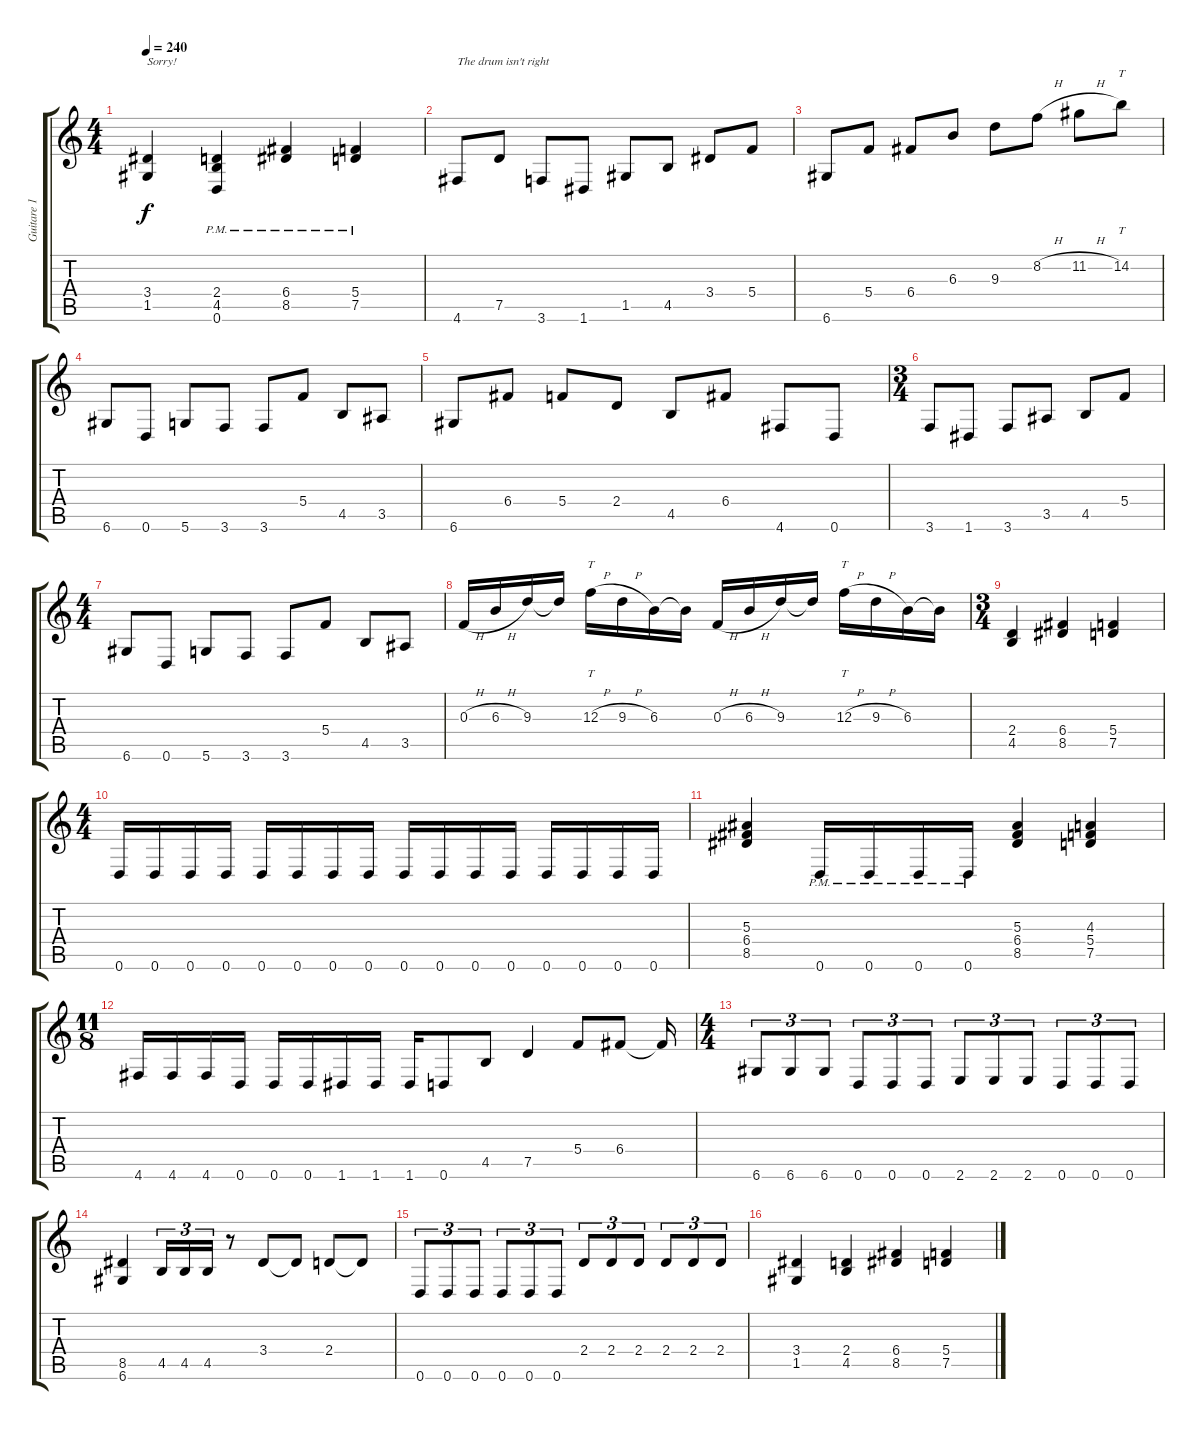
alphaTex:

\track ("Guitare 1" "Guitare 1") {instrument distortionguitar}
\staff {score tabs}
\tuning (D4 A3 F3 C3 G2 D2) {hide}
\ts (4 4)
\tempo 240
\clef g2
\ks c
(3.4 1.5).4{txt "Sorry!" dy f instrument distortionguitar} (2.4{pm} 4.5{pm} 0.6{pm}).4 (6.4{pm} 8.5{pm}).4 (5.4{pm} 7.5{pm}).4 |
4.6.8{txt "The drum isn't right"} 7.5.8 3.6.8 1.6.8 1.5.8 4.5.8 3.4.8 5.4.8 |
6.6.8 5.4.8 6.4.8 6.3.8 9.3.8 8.2{h}.8 11.2{h}.8 14.2.8{tt} |
6.6.8 0.6.8 5.6.8 3.6.8 3.6.8 5.4.8 4.5.8 3.5.8 |
6.6.8 6.4.8 5.4.8 2.4.8 4.5.8 6.4.8 4.6.8 0.6.8 |
\ts (3 4)
3.6.8 1.6.8 3.6.8 3.5.8 4.5.8 5.4.8 |
\ts (4 4)
6.6.8 0.6.8 5.6.8 3.6.8 3.6.8 5.4.8 4.5.8 3.5.8 |
0.3{h}.16 6.3{h}.16 9.3.16 9.3{t}.16 12.3{h}.16{tt} 9.3{h}.16 6.3.16 6.3{t}.16 0.3{h}.16 6.3{h}.16 9.3.16 9.3{t}.16 12.3{h}.16{tt} 9.3{h}.16 6.3.16 6.3{t}.16 |
\ts (3 4)
(2.4 4.5).4 (6.4 8.5).4 (5.4 7.5).4 |
\ts (4 4)
0.6.16 0.6.16 0.6.16 0.6.16 0.6.16 0.6.16 0.6.16 0.6.16 0.6.16 0.6.16 0.6.16 0.6.16 0.6.16 0.6.16 0.6.16 0.6.16 |
(5.3 6.4 8.5).4 0.6{pm}.16 0.6{pm}.16 0.6{pm}.16 0.6{pm}.16 (5.3 6.4 8.5).4 (4.3 5.4 7.5).4 |
\ts (11 8)
4.6.16 4.6.16 4.6.16 0.6.16 0.6.16 0.6.16 1.6.16 1.6.16 1.6.16 0.6.8 4.5.8 7.5.4 5.4.8 6.4.8 6.4{t}.16 |
\ts (4 4)
6.6.8{tu (3 2)} 6.6.8{tu (3 2)} 6.6.8{tu (3 2)} 0.6.8{tu (3 2)} 0.6.8{tu (3 2)} 0.6.8{tu (3 2)} 2.6.8{tu (3 2)} 2.6.8{tu (3 2)} 2.6.8{tu (3 2)} 0.6.8{tu (3 2)} 0.6.8{tu (3 2)} 0.6.8{tu (3 2)} |
(8.5 6.6).4 4.5.16{tu (3 2)} 4.5.16{tu (3 2)} 4.5.16{tu (3 2)} r.8 3.4.8 3.4{t}.8 2.4.8 2.4{t}.8 |
0.6.8{tu (3 2)} 0.6.8{tu (3 2)} 0.6.8{tu (3 2)} 0.6.8{tu (3 2)} 0.6.8{tu (3 2)} 0.6.8{tu (3 2)} 2.4.8{tu (3 2)} 2.4.8{tu (3 2)} 2.4.8{tu (3 2)} 2.4.8{tu (3 2)} 2.4.8{tu (3 2)} 2.4.8{tu (3 2)} |
(3.4 1.5).4 (2.4 4.5).4 (6.4 8.5).4 (5.4 7.5).4
